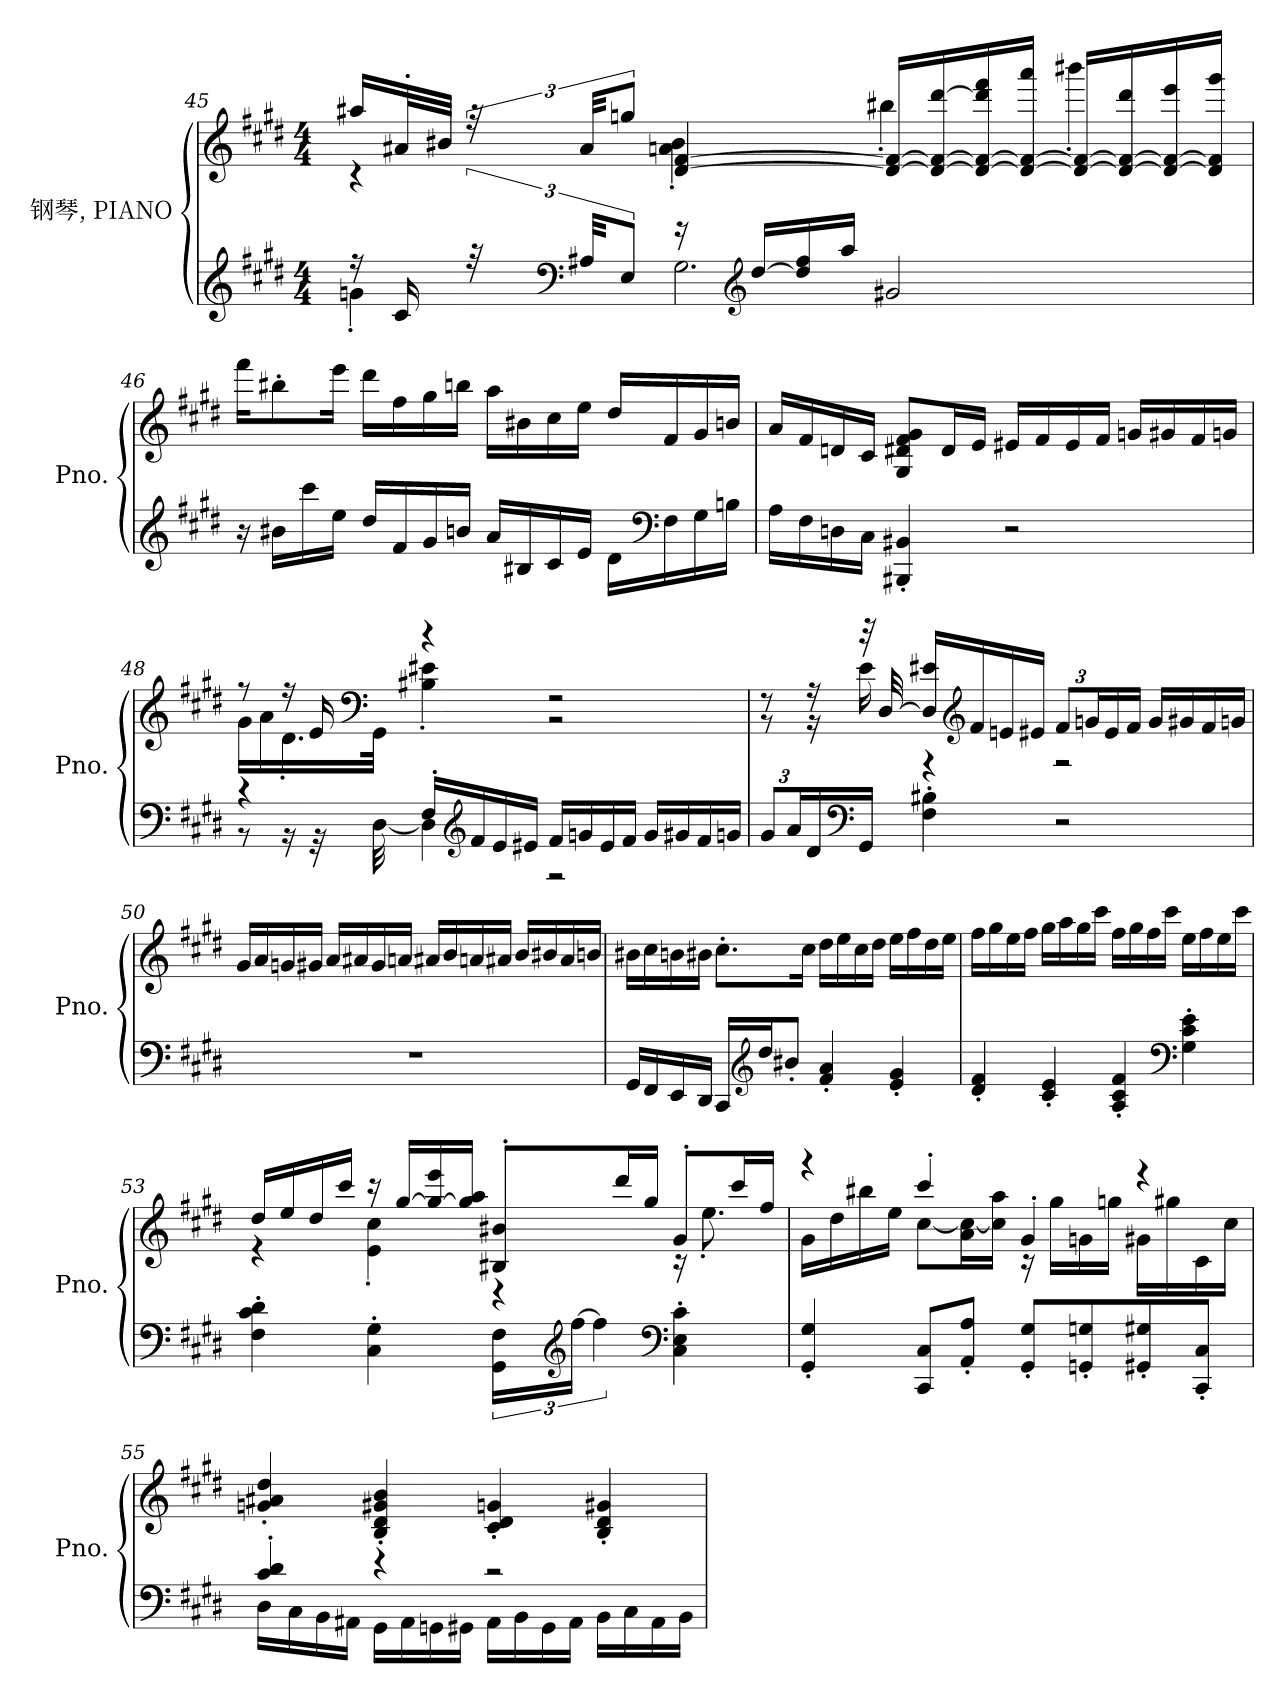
**kern	**kern
*part1	*part1
*staff2	*staff1
*I"钢琴, PIANO	*
*I'Pno.	*
!!LO:LB:g=z
*clefG2	*clefG2
*k[f#c#g#d#]	*k[f#c#g#d#]
*M4/4	*M4/4
=45	=45
*^	*^
16r	4gn'\	16aa#X/LL	4r
16c#/	.	32a#X'/L	.
.	.	32b#X/JJJ	.
48r	.	48r	.
*clefF4	*	*	*
48A#X/KKL	.	48a#/KKL	.
12E/J	.	12ggn/J	.
16r	2.G#\	[4d#/ [4f#/	4an\' 4b#\'
*clefG2	*	*	*
[16dd#/LL	.	.	.
16dd#/] 16ff#/	.	.	.
16aa/JJ	.	.	.
2g#X/	.	16d#/_ 16f#/_LL	4bb#X'\
.	.	16d#/_ 16f#/_ [16ddd#/	.
.	.	16d#/_ 16f#/_ 16ddd#/] 16fff#/	.
.	.	16d#/_ 16f#/_ 16aaa/JJ	.
.	.	16d#/_ 16f#/_LL	4bbb#X'\
.	.	16d#/_ 16f#/_ 16ddd#/	.
.	.	16d#/_ 16f#/_ 16eee/	.
.	.	16d#/] 16f#/] 16ggg#/JJ	.
*v	*v	*	*
*	*v	*v
!!LO:LB:g=z
=46	=46
16r	16fff#\KL
16b#X\LL	8bb#X'\
16ccc#\	.
16ee\JJ	16eee\Jk
16dd#/LL	16ddd#\LL
16f#/	16ff#\
16g#/	16gg#\
16bn/JJ	16bbn\JJ
16a/LL	16aa\LL
16B#X/	16b#X\
16c#/	16cc#\
16e/JJ	16ee\JJ
16d#\LL	16dd#/LL
*clefF4	*
16F#\	16f#/
16G#\	16g#/
16Bn\JJ	16bn/JJ
=47	=47
16A\LL	16a/LL
16F#\	16f#/
16Dn\	16dn/
16C#\JJ	16c#/JJ
4BBB#X/' 4BB#X/'	8G#/ 8d#X/ 8f#/ 8g#/L
.	16d#/L
.	16e/JJ
2r	16e#X/LL
.	16f#/
.	16e#/
.	16f#/JJ
.	16gn/LL
.	16g#X/
.	16f#/
.	16gn/JJ
!!LO:LB:g=z
=48	=48
*^	*^
4r	8r	8r	16g#\LL
.	.	.	16a\
.	16r	16r	16.d#'\
.	32r	16e/	.
*	*	*clefF4	*
.	[32D#\	.	32GG#\JJk
16F#'/LL	4D#\]	4r	4B#X\' 4e#X\'
*clefG2	*	*	*
16f#/	.	.	.
16e/	.	.	.
16e#X/JJ	.	.	.
16f#/LL	2r	2r	2r
16gn/	.	.	.
16e#/	.	.	.
16f#/JJ	.	.	.
16g/LL	.	.	.
16g#X/	.	.	.
16f#/	.	.	.
16gn/JJ	.	.	.
*v	*v	*	*
!!LO:LB:g=z	!!
=49	=49	=49
*Xbrackettup	*	*
12g#/L	8r	8r
24a/L	.	.
16d#/	16r	16r
*clefF4	*	*
16GG#/JJ	32r	16e\
.	[32D#/	.
4F#\' 4B#X\'	16D#/] 16e#X/LL	4r
*	*clefG2	*
.	16f#/	.
.	16en/	.
.	16e#X/JJ	.
*	*Xbrackettup	*
2r	12f#/L	2r
.	24gn/L	.
.	16e#/	.
.	16f#/JJ	.
.	16g/LL	.
.	16g#X/	.
.	16f#/	.
.	16gn/JJ	.
*	*v	*v
!!LO:LB:g=z
=50	=50
1r	16g#/LL
.	16a/
.	16gn/
.	16g#X/JJ
.	16a/LL
.	16a#X/
.	16g#/
.	16an/JJ
.	16a#X/LL
.	16b/
.	16an/
.	16a#X/JJ
.	16b/LL
.	16b#X/
.	16a#/
.	16bn/JJ
=51	=51
16GG#/LL	16b#X\LL
16FF#/	16cc#\
16EE/	16bn\
16DD#/JJ	16b#X\JJ
16CC#/LL	8.cc#'\L
*clefG2	*
16dd#/J	.
8b#X'/J	.
.	16cc#\Jk
4f#/' 4a/'	16dd#\LL
.	16ee\
.	16cc#\
.	16dd#\JJ
4e/' 4g#/'	16ee\LL
.	16ff#\
.	16dd#\
.	16ee\JJ
!!LO:PB:g=z
=52	=52
4d#/' 4f#/'	16ff#\LL
.	16gg#\
.	16ee\
.	16ff#\JJ
4c#/' 4e/'	16gg#\LL
.	16aa\
.	16gg#\
.	16ccc#\JJ
4A/' 4c#/' 4f#/'	16ff#\LL
.	16gg#\
.	16ff#\
.	16ccc#\JJ
*clefF4	*
4G#\' 4c#\' 4e\'	16ee\LL
.	16ff#\
.	16ee\
.	16ccc#\JJ
=53	=53
*	*^
4F#\' 4c#\' 4d#\'	16dd#/LL	4r
.	16ee/	.
.	16dd#/	.
.	16ccc#/JJ	.
4C#\' 4G#\'	16r	4e\' 4cc#\'
.	[16gg#/LL	.
.	16gg#/_ 16eee/	.
.	16gg#/] 16aa/JJ	.
*brackettup	*	*
24GG#\ 24F#\LL	8B#X/' 8b#X/'L	4r
*clefG2	*	*
[24ff#\JJ	.	.
6ff#\]	.	.
.	16ddd#/L	.
.	16gg#/JJ	.
*clefF4	*	*
4C#\' 4E\' 4c#\'	8g#'/L	16r
.	.	8.ee'\
.	16ccc#/L	.
.	16ff#/JJ	.
!!LO:LB:g=z	!!
=54	=54	=54
4GG#/' 4G#/'	4r	16g#\LL
.	.	16dd#\
.	.	16bb#X\
.	.	16ee\JJ
8CC#/ 8C#/L	4ccc#'/	[8cc#\L
8AA/' 8A/'J	.	16a\ 16cc#\_L
.	.	16cc#\] 16aa\JJ
8GG#/' 8G#/'L	4g#'/	16r
.	.	16gg#\LL
8GGn/' 8Gn/'	.	16gn\
.	.	16ggn\JJ
8GG#X/' 8G#X/'	4r	16g#X\LL
.	.	16gg#X\
8CC#/' 8C#/'J	.	16c#\
.	.	16cc#\JJ
*	*v	*v
=55	=55
*^	*
4c#/' 4d#/'	16D#\LL	4gn/' 4a#X/' 4dd#/'
.	16C#\	.
.	16BB\	.
.	16AA#X\JJ	.
4r	16GG#\LL	4B/' 4d#/' 4g#X/' 4b/'
.	16AA#\	.
.	16GGn\	.
.	16GG#X\JJ	.
2r	16AA#\LL	4c#/' 4d#/' 4gn/'
.	16BB\	.
.	16GG#\	.
.	16AA#\JJ	.
.	16BB\LL	4B/' 4d#/' 4g#X/'
.	16C#\	.
.	16AA#\	.
.	16BB\JJ	.
*v	*v	*
=	=
*-	*-
